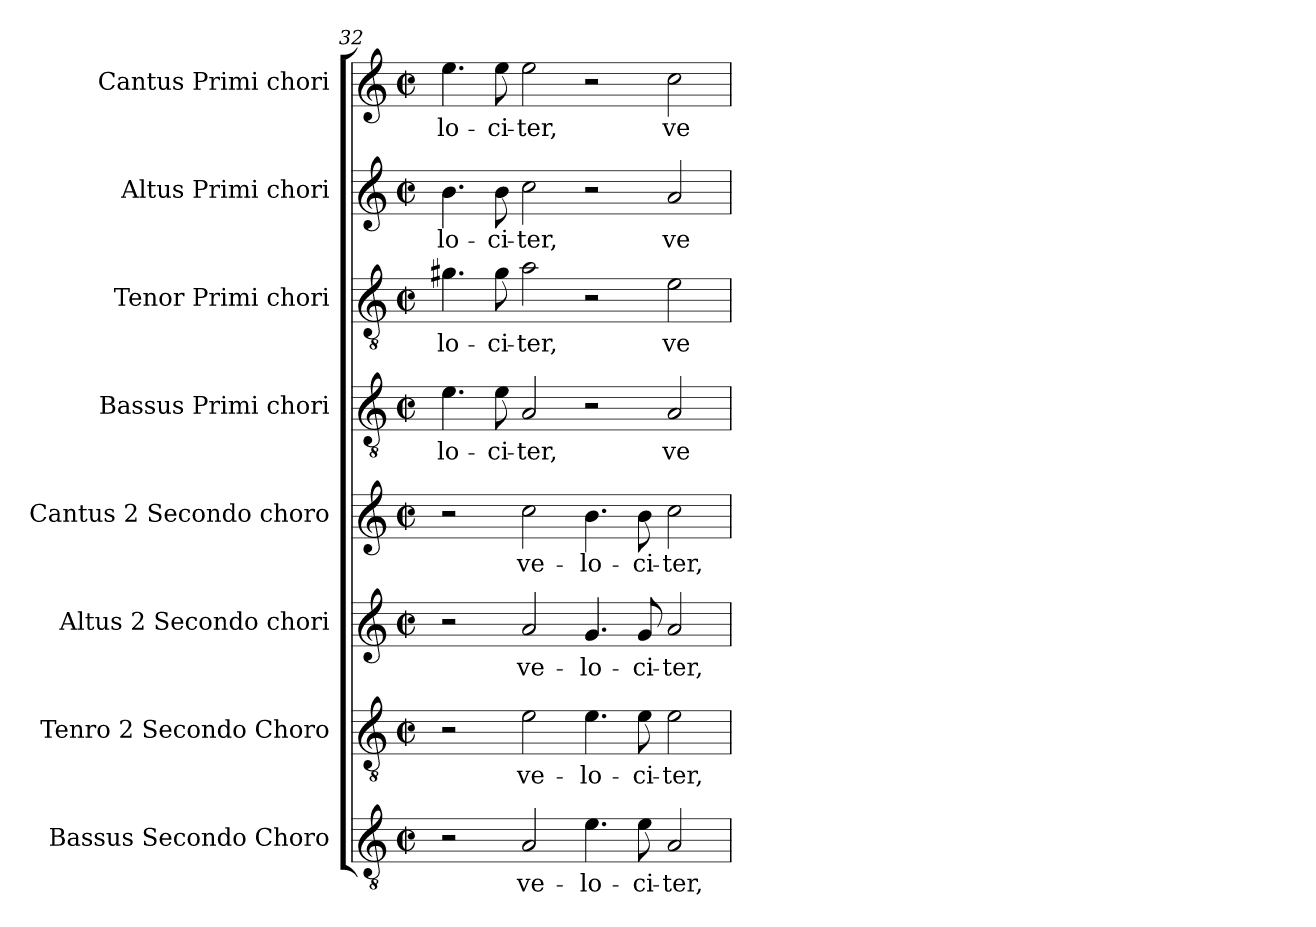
**kern	**text	**kern	**text	**kern	**text	**kern	**text	**kern	**text	**kern	**text	**kern	**text	**kern	**text
*part8	*part8	*part7	*part7	*part6	*part6	*part5	*part5	*part4	*part4	*part3	*part3	*part2	*part2	*part1	*part1
*staff8	*staff8	*staff7	*staff7	*staff6	*staff6	*staff5	*staff5	*staff4	*staff4	*staff3	*staff3	*staff2	*staff2	*staff1	*staff1
*I"Bassus  Secondo Choro	*	*I"Tenro 2  Secondo Choro	*	*I"Altus 2  Secondo chori	*	*I"Cantus 2  Secondo choro	*	*I"Bassus  Primi chori	*	*I"Tenor  Primi chori	*	*I"Altus  Primi chori	*	*I"Cantus  Primi chori	*
*I'Ch	*	*I'Ch	*	*I'Ch	*	*I'Ch	*	*I'Ch	*	*I'Ch	*	*I'Ch	*	*I'Ch	*
*clefGv2	*	*clefGv2	*	*clefG2	*	*clefG2	*	*clefGv2	*	*clefGv2	*	*clefG2	*	*clefG2	*
*M2/2	*	*M2/2	*	*M2/2	*	*M2/2	*	*M2/2	*	*M2/2	*	*M2/2	*	*M2/2	*
*met(c|)	*	*met(c|)	*	*met(c|)	*	*met(c|)	*	*met(c|)	*	*met(c|)	*	*met(c|)	*	*met(c|)	*
=32	=32	=32	=32	=32	=32	=32	=32	=32	=32	=32	=32	=32	=32	=32	=32
!	!	!	!	!	!	!	!	!	!LO:LY:b:cj	!	!LO:LY:b:cj	!	!LO:LY:b:cj	!	!LO:LY:b:cj
2r	.	2r	.	2r	.	2r	.	4.e\	-lo-	4.g#X\	-lo-	4.b\	-lo-	4.ee\	-lo-
!	!	!	!	!	!	!	!	!	!LO:LY:b:cj	!	!LO:LY:b	!	!LO:LY:b	!	!LO:LY:b
.	.	.	.	.	.	.	.	8e\	-ci-	8g#\	-ci-	8b\	-ci-	8ee\	-ci-
!	!LO:LY:b:cj	!	!LO:LY:b:cj	!	!LO:LY:b:cj	!	!LO:LY:b:cj	!	!LO:LY:b:cj	!	!LO:LY:b:rj	!	!LO:LY:b:rj	!	!LO:LY:b:rj
2A/	ve-	2e\	ve-	2a/	ve-	2cc\	ve-	2A/	-ter,	2a\	-ter,	2cc\	-ter,	2ee\	-ter,
!	!LO:LY:b:cj	!	!LO:LY:b:cj	!	!LO:LY:b:cj	!	!LO:LY:b:cj	!	!	!	!	!	!	!	!
4.e\	-lo-	4.e\	-lo-	4.g/	-lo-	4.b\	-lo-	2r	.	2r	.	2r	.	2r	.
!	!LO:LY:b:cj	!	!LO:LY:b:cj	!	!LO:LY:b:cj	!	!LO:LY:b:cj	!	!	!	!	!	!	!	!
8e\	-ci-	8e\	-ci-	8g/	-ci-	8b\	-ci-	.	.	.	.	.	.	.	.
!	!LO:LY:b:cj	!	!LO:LY:b:cj	!	!LO:LY:b:cj	!	!LO:LY:b:cj	!	!LO:LY:b:cj	!	!LO:LY:b:cj	!	!LO:LY:b:cj	!	!LO:LY:b:cj
2A/	-ter,	2e\	-ter,	2a/	-ter,	2cc\	-ter,	2A/	ve-	2e\	ve-	2a/	ve-	2cc\	ve-
=	=	=	=	=	=	=	=	=	=	=	=	=	=	=	=
*-	*-	*-	*-	*-	*-	*-	*-	*-	*-	*-	*-	*-	*-	*-	*-
